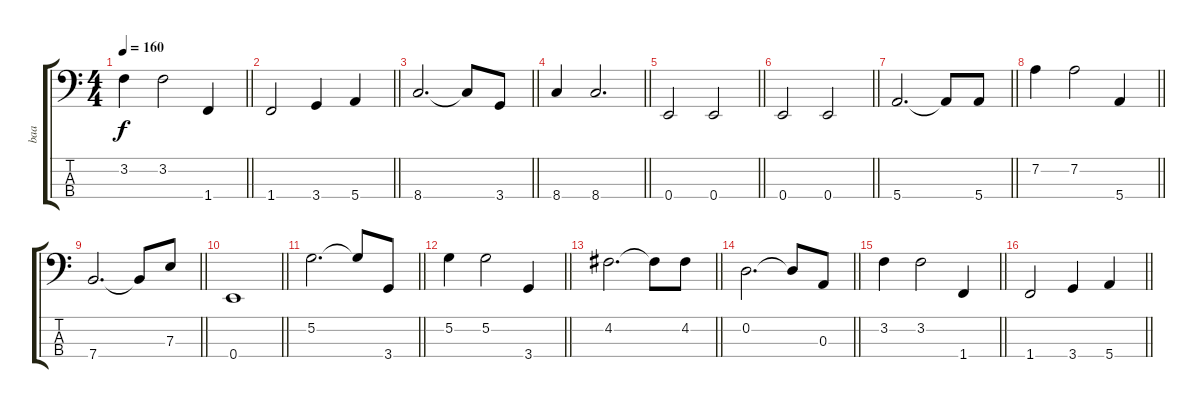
\track ("baa" "baa") {instrument electricbassfinger}
\staff {score tabs}
\tuning (G2 D2 A1 E1) {hide}
\ts (4 4)
\tempo 160
\clef f4
\barLineRight lightlight
\ks c
3.2.4{dy f} 3.2.2 1.4.4 |
\barLineRight lightlight
1.4.2 3.4.4 5.4.4 |
\barLineRight lightlight
8.4.2{d} 8.4{t}.8 3.4.8 |
\barLineRight lightlight
8.4.4 8.4.2{d} |
\barLineRight lightlight
0.4.2 0.4.2 |
\barLineRight lightlight
0.4.2 0.4.2 |
\barLineRight lightlight
5.4.2{d} 5.4{t}.8 5.4.8 |
\barLineRight lightlight
7.2.4 7.2.2 5.4.4 |
\barLineRight lightlight
7.4.2{d} 7.4{t}.8 7.3.8 |
\barLineRight lightlight
0.4.1 |
\barLineRight lightlight
5.2.2{d} 5.2{t}.8 3.4.8 |
\barLineRight lightlight
5.2.4 5.2.2 3.4.4 |
\barLineRight lightlight
4.2.2{d} 4.2{t}.8 4.2.8 |
\barLineRight lightlight
0.2.2{d} 0.2{t}.8 0.3.8 |
\barLineRight lightlight
3.2.4 3.2.2 1.4.4 |
\barLineRight lightlight
1.4.2 3.4.4 5.4.4
